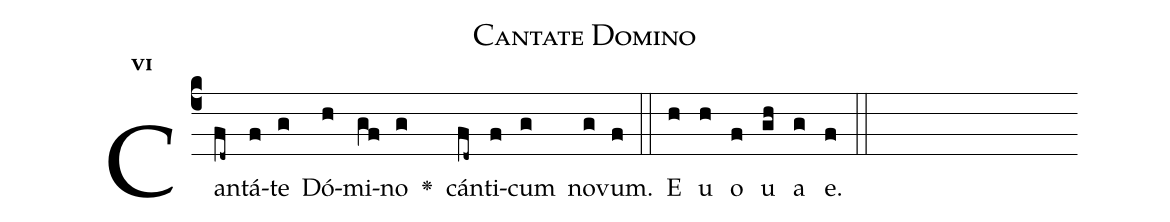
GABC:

name:Cantate Domino;
office-part:Antiphona;
mode:6;
%%
initial-style: 1;
name: Cantate Domino;
book: Antiphonae & Responsoria/Tomus III, p. 94;
occasion: Psalterium Hebdomada IV Feria II;
office-part: Laudes Ant 2;
user-notes: ;
commentary: ;
annotation: 6f;
centering-scheme: english;
fontsize: 12;
font: OFLSortsMillGoudy;
height: 11;
width: 4.5;
%%
(c4)Can(fd~)tá(f)te(g) Dó(h)mi(gf)no(g) <v>\greheightstar</v>() cán(fd~)ti(f)cum(g) no(g)vum.(f) (::)
E(h) u(h) o(f) u(gh) a(g) e.(f) (::)
